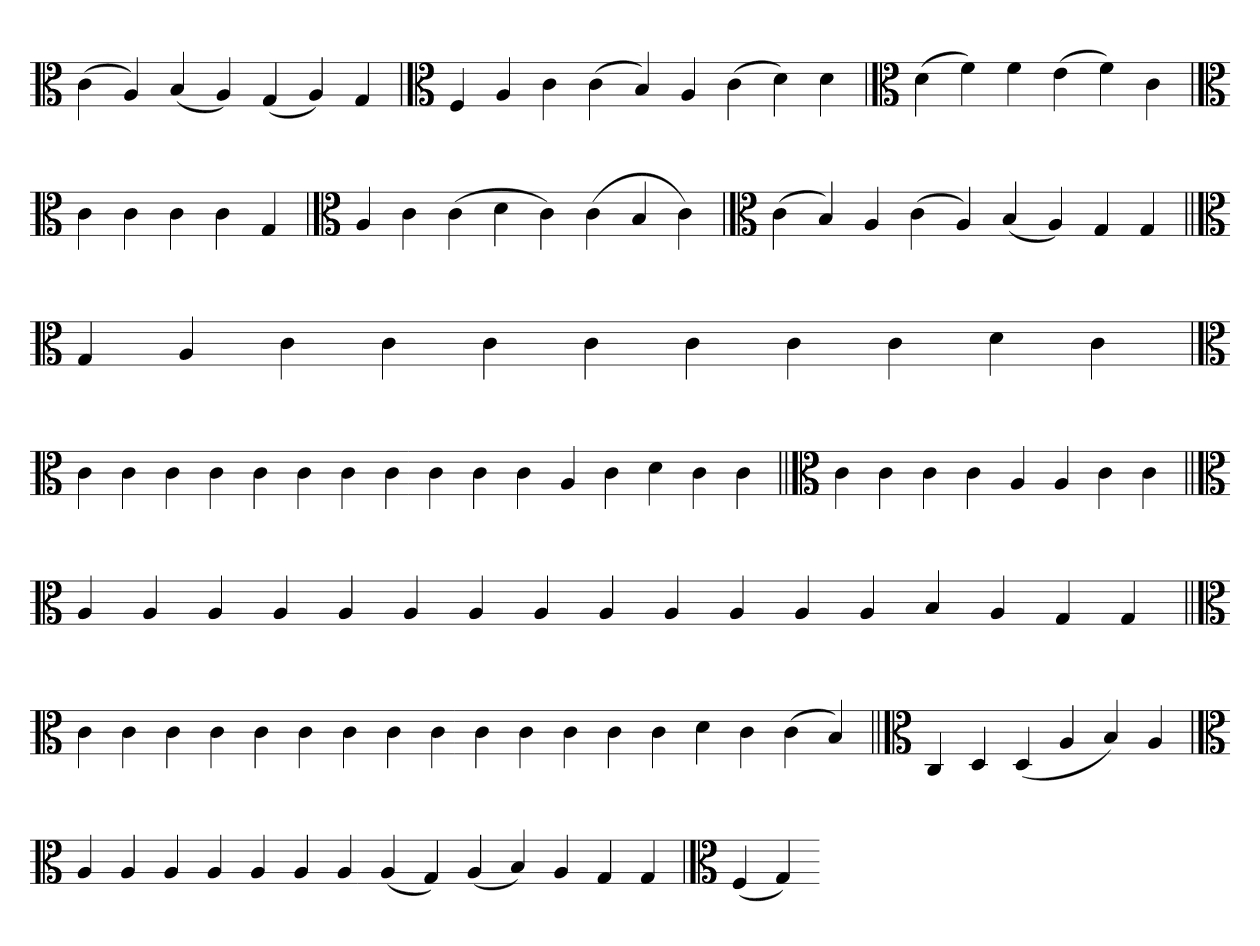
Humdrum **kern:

**kern
*part1
*staff1
*clefC3
=
(4c
4A)
(4B
4A)
(4G
4A)
4G
=`
*clefC3
4F
4A
4c
(4c
4B)
4A
(4c
4d)
4d
='
*clefC3
(4d
4f)
4f
(4e
4f)
4c
=`
*clefC3
4c
4c
4c
4c
4G
='
*clefC3
4A
4c
(4c
4d
4c)
(4c
4B
4c)
=`
*clefC3
(4c
4B)
4A
(4c
4A)
(4B
4A)
4G
4G
=||
*clefC3
4G
4A
4c
4c
4c
4c
4c
4c
4c
4d
4c
=
*clefC3
4c
4c
4c
4c
4c
4c
4c
4c
4c
4c
4c
4A
4c
4d
4c
4c
=||
*clefC3
4c
4c
4c
4c
4A
4A
4c
4c
=||
*clefC3
4A
4A
4A
4A
4A
4A
4A
4A
4A
4A
4A
4A
4A
4B
4A
4G
4G
=||
*clefC3
4c
4c
4c
4c
4c
4c
4c
4c
4c
4c
4c
4c
4c
4c
4d
4c
(4c
4B)
=||
*clefC3
4C
4D
(4D
4A
4B)
4A
=`
*clefC3
4A
4A
4A
4A
4A
4A
4A
(4A
4G)
(4A
4B)
4A
4G
4G
='
*clefC3
(4F
4G)
=-
*-
